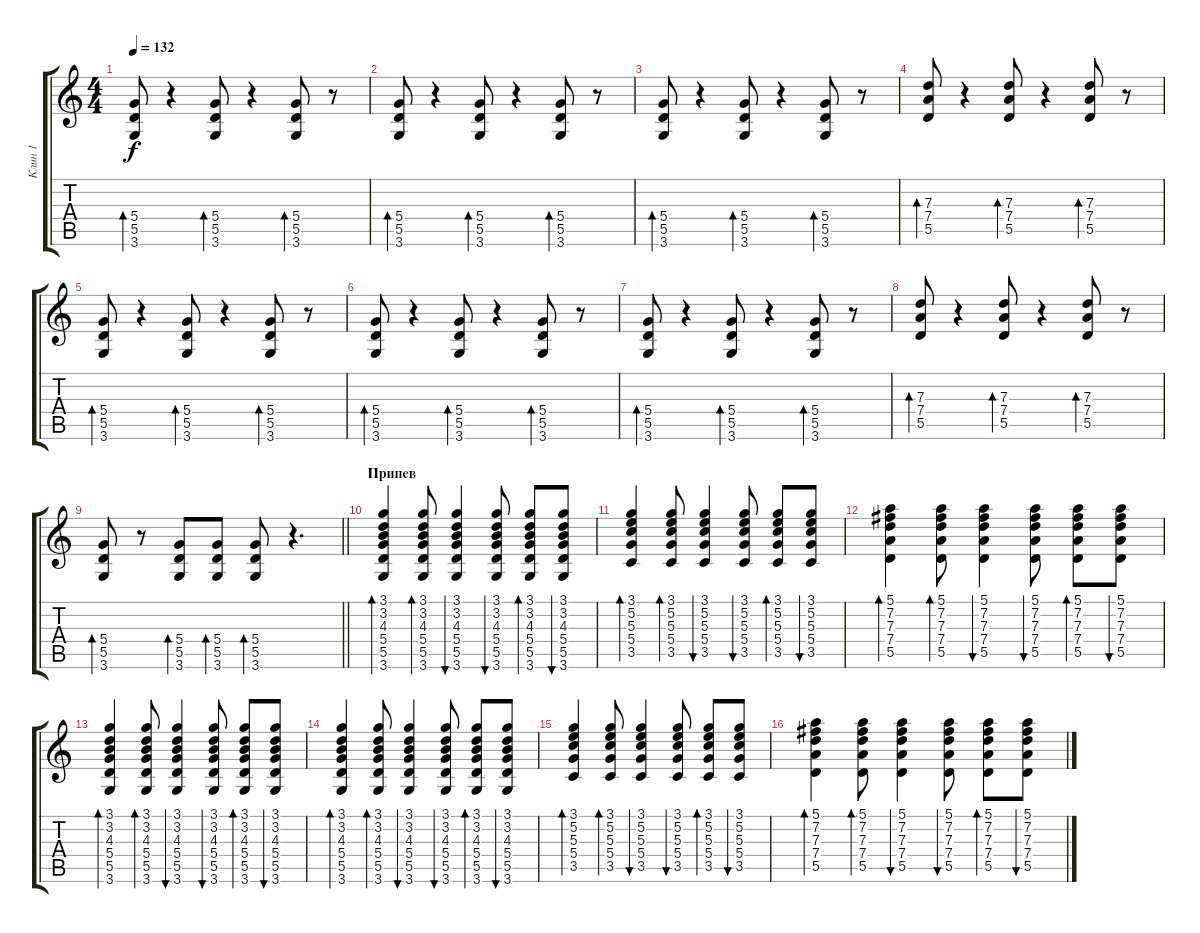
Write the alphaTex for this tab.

\track ("Клин 1" "Клин 1") {instrument electricguitarclean}
\staff {score tabs}
\tuning (E4 B3 G3 D3 A2 E2) {hide}
\ts (4 4)
\tempo 132
\clef g2
\ks c
(5.4 5.5 3.6).8{bd 60 dy f} r.4 (5.4 5.5 3.6).8{bd 60} r.4 (5.4 5.5 3.6).8{bd 60} r.8 |
(5.4 5.5 3.6).8{bd 60} r.4 (5.4 5.5 3.6).8{bd 60} r.4 (5.4 5.5 3.6).8{bd 60} r.8 |
(5.4 5.5 3.6).8{bd 60} r.4 (5.4 5.5 3.6).8{bd 60} r.4 (5.4 5.5 3.6).8{bd 60} r.8 |
(7.3 7.4 5.5).8{bd 60} r.4 (7.3 7.4 5.5).8{bd 60} r.4 (7.3 7.4 5.5).8{bd 60} r.8 |
(5.4 5.5 3.6).8{bd 60} r.4 (5.4 5.5 3.6).8{bd 60} r.4 (5.4 5.5 3.6).8{bd 60} r.8 |
(5.4 5.5 3.6).8{bd 60} r.4 (5.4 5.5 3.6).8{bd 60} r.4 (5.4 5.5 3.6).8{bd 60} r.8 |
(5.4 5.5 3.6).8{bd 60} r.4 (5.4 5.5 3.6).8{bd 60} r.4 (5.4 5.5 3.6).8{bd 60} r.8 |
(7.3 7.4 5.5).8{bd 60} r.4 (7.3 7.4 5.5).8{bd 60} r.4 (7.3 7.4 5.5).8{bd 60} r.8 |
\barLineRight lightlight
(5.4 5.5 3.6).8{bd 60} r.8 (5.4 5.5 3.6).8{bd 60} (5.4 5.5 3.6).8{bd 60} (5.4 5.5 3.6).8{bd 60} r.4{d} |
\section ("" "Припев")
(3.1 3.2 4.3 5.4 5.5 3.6).4{bd 60} (3.1 3.2 4.3 5.4 5.5 3.6).8{bd 60} (3.1 3.2 4.3 5.4 5.5 3.6).4{bu 60} (3.1 3.2 4.3 5.4 5.5 3.6).8{bu 60} (3.1 3.2 4.3 5.4 5.5 3.6).8{bd 60} (3.1 3.2 4.3 5.4 5.5 3.6).8{bu 60} |
(3.1 5.2 5.3 5.4 3.5).4{bd 60} (3.1 5.2 5.3 5.4 3.5).8{bd 60} (3.1 5.2 5.3 5.4 3.5).4{bu 60} (3.1 5.2 5.3 5.4 3.5).8{bu 60} (3.1 5.2 5.3 5.4 3.5).8{bd 60} (3.1 5.2 5.3 5.4 3.5).8{bu 60} |
(5.1 7.2 7.3 7.4 5.5).4{bd 60} (5.1 7.2 7.3 7.4 5.5).8{bd 60} (5.1 7.2 7.3 7.4 5.5).4{bu 60} (5.1 7.2 7.3 7.4 5.5).8{bu 60} (5.1 7.2 7.3 7.4 5.5).8{bd 60} (5.1 7.2 7.3 7.4 5.5).8{bu 60} |
(3.1 3.2 4.3 5.4 5.5 3.6).4{bd 60} (3.1 3.2 4.3 5.4 5.5 3.6).8{bd 60} (3.1 3.2 4.3 5.4 5.5 3.6).4{bu 60} (3.1 3.2 4.3 5.4 5.5 3.6).8{bu 60} (3.1 3.2 4.3 5.4 5.5 3.6).8{bd 60} (3.1 3.2 4.3 5.4 5.5 3.6).8{bu 60} |
(3.1 3.2 4.3 5.4 5.5 3.6).4{bd 60} (3.1 3.2 4.3 5.4 5.5 3.6).8{bd 60} (3.1 3.2 4.3 5.4 5.5 3.6).4{bu 60} (3.1 3.2 4.3 5.4 5.5 3.6).8{bu 60} (3.1 3.2 4.3 5.4 5.5 3.6).8{bd 60} (3.1 3.2 4.3 5.4 5.5 3.6).8{bu 60} |
(3.1 5.2 5.3 5.4 3.5).4{bd 60} (3.1 5.2 5.3 5.4 3.5).8{bd 60} (3.1 5.2 5.3 5.4 3.5).4{bu 60} (3.1 5.2 5.3 5.4 3.5).8{bu 60} (3.1 5.2 5.3 5.4 3.5).8{bd 60} (3.1 5.2 5.3 5.4 3.5).8{bu 60} |
(5.1 7.2 7.3 7.4 5.5).4{bd 60} (5.1 7.2 7.3 7.4 5.5).8{bd 60} (5.1 7.2 7.3 7.4 5.5).4{bu 60} (5.1 7.2 7.3 7.4 5.5).8{bu 60} (5.1 7.2 7.3 7.4 5.5).8{bd 60} (5.1 7.2 7.3 7.4 5.5).8{bu 60}
